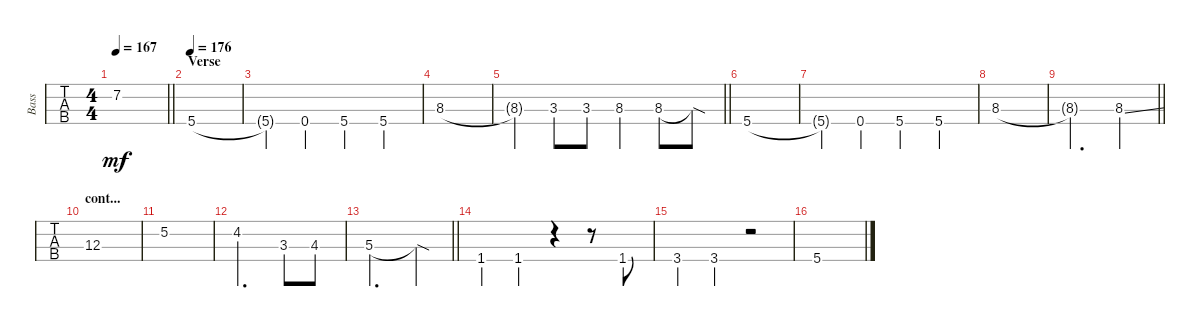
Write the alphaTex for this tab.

\track ("Bass" "Bass") {instrument electricbasspick}
\staff {tabs}
\tuning (G2 D2 A1 E1) {hide}
\ts (4 4)
\tempo 167
\clef f4
\barLineRight lightlight
\ks c
7.2{t}.1{dy mf} |
\section ("" "Verse")
\tempo 176
5.4.1 |
5.4{t}.4 0.4.4 5.4{st}.4 5.4.4 |
8.3.1 |
\barLineRight lightlight
8.3{t}.4 3.3.8 3.3.8 8.3{st}.4 8.3.8 8.3{sod t}.8 |
5.4.1 |
5.4{t}.4 0.4.4 5.4{st}.4 5.4.4 |
8.3.1 |
\barLineRight lightlight
8.3{t}.2{d} 8.3{ss}.4 |
\section ("" "cont...")
12.3.1 |
5.2.1 |
4.2.2{d} 3.3.8 4.3.8 |
\barLineRight lightlight
5.3.2{d} 5.3{sod t}.4 |
1.4.4 1.4.4 r.4 r.8 1.4.8 |
3.4.4 3.4.4 r.2 |
5.4.1
